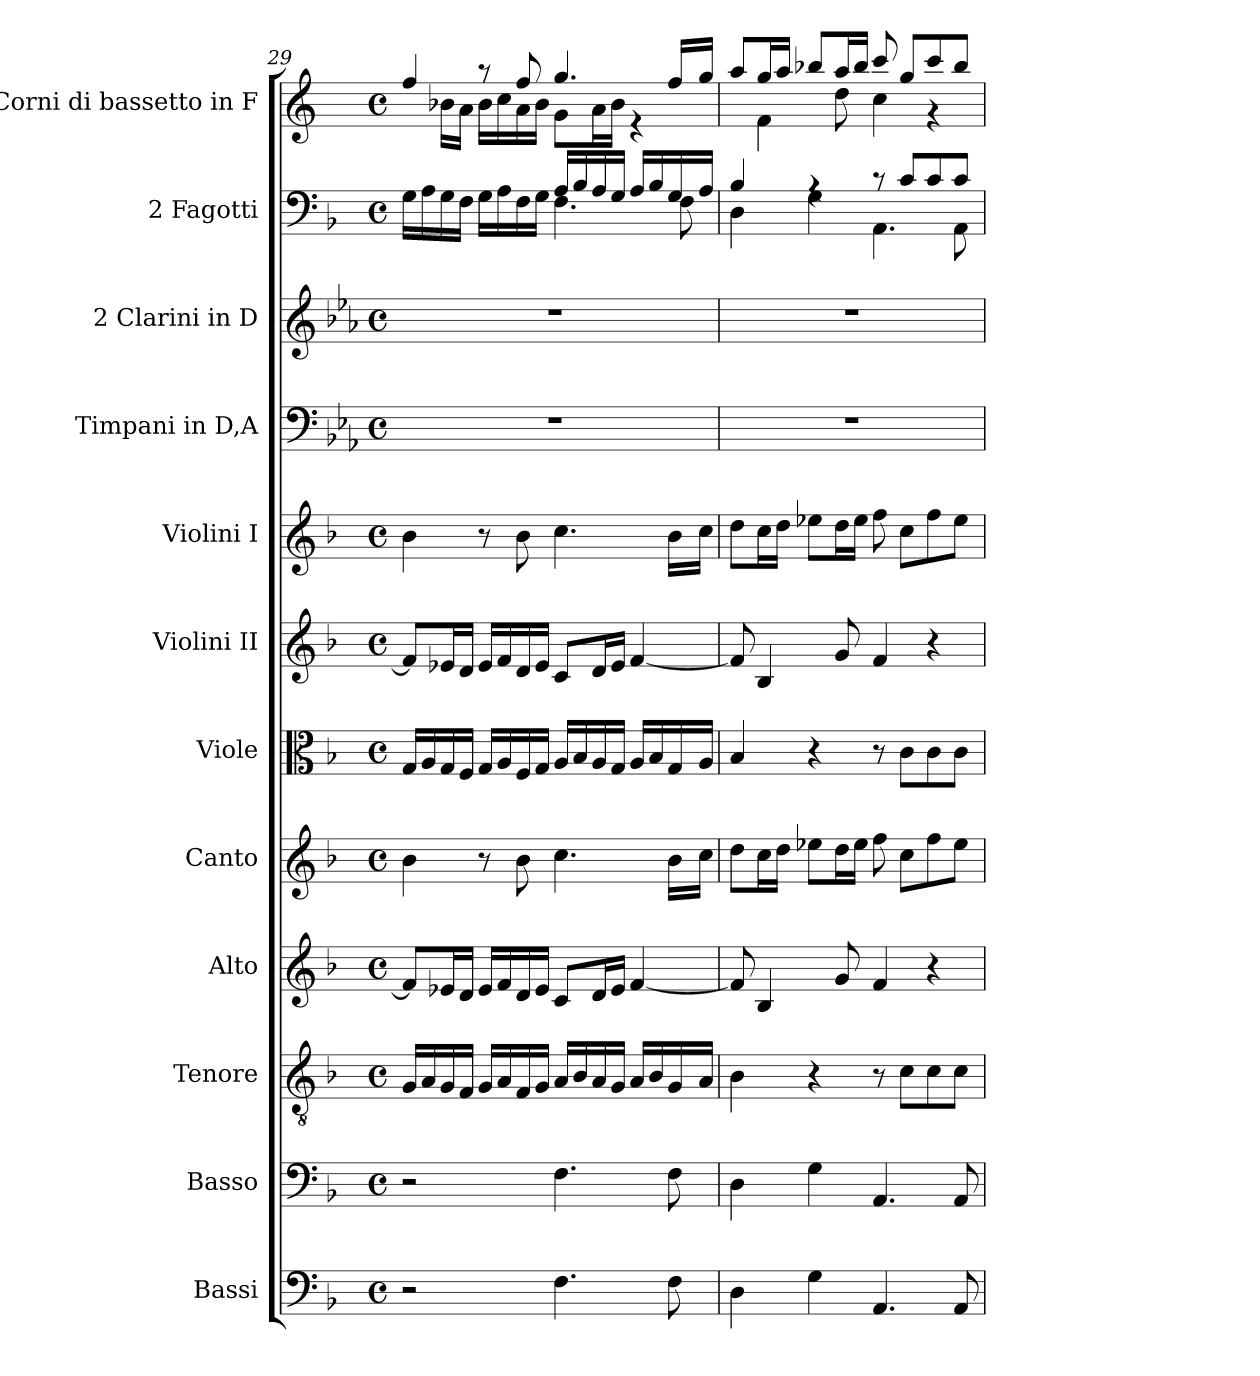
**kern	**kern	**kern	**kern	**kern	**kern	**kern	**kern	**kern	**kern	**kern	**kern
*part12	*part11	*part10	*part9	*part8	*part7	*part6	*part5	*part4	*part3	*part2	*part1
*staff12	*staff11	*staff10	*staff9	*staff8	*staff7	*staff6	*staff5	*staff4	*staff3	*staff2	*staff1
*I"Bassi	*I"Basso	*I"Tenore	*I"Alto	*I"Canto	*I"Viole	*I"Violini II	*I"Violini I	*I"Timpani in D,A	*I"2 Clarini in D	*I"2 Fagotti	*I"2 Corni di bassetto in F
*	*	*	*	*	*	*I'Vln	*I'Vln	*I'Timp	*	*	*
*clefF4	*clefF4	*clefGv2	*clefG2	*clefG2	*clefC3	*clefG2	*clefG2	*clefF4	*clefG2	*clefF4	*clefG2
*ITrd7c12	*	*	*	*	*	*	*	*ITrd-1c-2	*ITrd-1c-2	*	*ITrd4c7
*k[b-]	*k[b-]	*k[b-]	*k[b-]	*k[b-]	*k[b-]	*k[b-]	*k[b-]	*k[b-]	*k[b-]	*k[b-]	*k[b-]
*M4/4	*M4/4	*M4/4	*M4/4	*M4/4	*M4/4	*M4/4	*M4/4	*M4/4	*M4/4	*M4/4	*M4/4
*met(c)	*met(c)	*met(c)	*met(c)	*met(c)	*met(c)	*met(c)	*met(c)	*met(c)	*met(c)	*met(c)	*met(c)
=29	=29	=29	=29	=29	=29	=29	=29	=29	=29	=29	=29
*	*	*	*	*	*	*	*	*	*	*^	*^
2r	2r	16Gi/LL	8f/L]	4b-j\	16G/LL	8f/L]	4b-\	1r	1r	16G\LL	2ryy	4b-/	8ryy
.	.	16Ai/	.	.	16A/	.	.	.	.	16A\	.	.	.
.	.	16Gi/	16e-X/L	.	16G/	16e-X/L	.	.	.	16G\	.	.	16e-X\LL
.	.	16Fi/JJ	16d/JJ	.	16F/JJ	16d/JJ	.	.	.	16F\JJ	.	.	16d\JJ
.	.	16Gi/LL	16e-/LL	8r	16G/LL	16e-/LL	8r	.	.	16G\LL	.	8r	16e-\LL
.	.	16Ai/	16f/	.	16A/	16f/	.	.	.	16A\	.	.	16f\
.	.	16Fi/	16d/	8b-j\	16F/	16d/	8b-\	.	.	16F\	.	8b-/	16d\
.	.	16Gi/JJ	16e-/JJ	.	16G/JJ	16e-/JJ	.	.	.	16G\JJ	.	.	16e-\JJ
4.FF\	4.Fj\	16Ai/LL	8c/L	4.ccj\	16A/LL	8c/L	4.cc\	.	.	16A/LL	4.F\	4.cc/	8c\L
.	.	16B-i/	.	.	16B-/	.	.	.	.	16B-/	.	.	.
.	.	16Ai/	16d/L	.	16A/	16d/L	.	.	.	16A/	.	.	16d\L
.	.	16Gi/JJ	16e-/JJ	.	16G/JJ	16e-/JJ	.	.	.	16G/JJ	.	.	16e-\JJ
.	.	16Ai/LL	[4f/	.	16A/LL	[4f/	.	.	.	16A/LL	.	.	4r
.	.	16B-i/	.	.	16B-/	.	.	.	.	16B-/	.	.	.
8FF\	8Fj\	16Gi/	.	16b-j\LL	16G/	.	16b-\LL	.	.	16G/	8F\	16b-/LL	.
.	.	16Ai/JJ	.	16ccj\JJ	16A/JJ	.	16cc\JJ	.	.	16A/JJ	.	16cc/JJ	.
=30	=30	=30	=30	=30	=30	=30	=30	=30	=30	=30	=30	=30	=30
4DD\	4Dj\	4B-i\	8f/]	8ddj\L	4B-/	8f/]	8dd\L	1r	1r	4B-/	4D\	8dd/L	8ryy
.	.	.	4B-/	16ccj\L	.	4B-/	16cc\L	.	.	.	.	16cc/L	4B-\
.	.	.	.	16ddj\JJ	.	.	16dd\JJ	.	.	.	.	16dd/JJ	.
4GG\	4Gj\	4r	.	8ee-Xj\L	4r	.	8ee-X\L	.	.	4rA	4G\	8ee-X/L	.
.	.	.	8g/	16ddj\L	.	8g/	16dd\L	.	.	.	.	16dd/L	8g\
.	.	.	.	16ee-j\JJ	.	.	16ee-\JJ	.	.	.	.	16ee-/JJ	.
4.AAA/	4.AAj/	8r	4f/	8ffj\	8r	4f/	8ff\	.	.	8r	4.AA\	8ff/	4f\
.	.	8ci\L	.	8cc\L	8c\L	.	8cc\L	.	.	8c/L	.	8cc/L	.
.	.	8ci\	4r	8ff\	8c\	4r	8ff\	.	.	8c/	.	8ff/	4r
8AAA/	8AAj/	8ci\J	.	8ee-\J	8c\J	.	8ee-\J	.	.	8c/J	8AA\	8ee-/J	.
*	*	*	*	*	*	*	*	*	*	*v	*v	*	*
*	*	*	*	*	*	*	*	*	*	*	*v	*v
=	=	=	=	=	=	=	=	=	=	=	=
*-	*-	*-	*-	*-	*-	*-	*-	*-	*-	*-	*-
